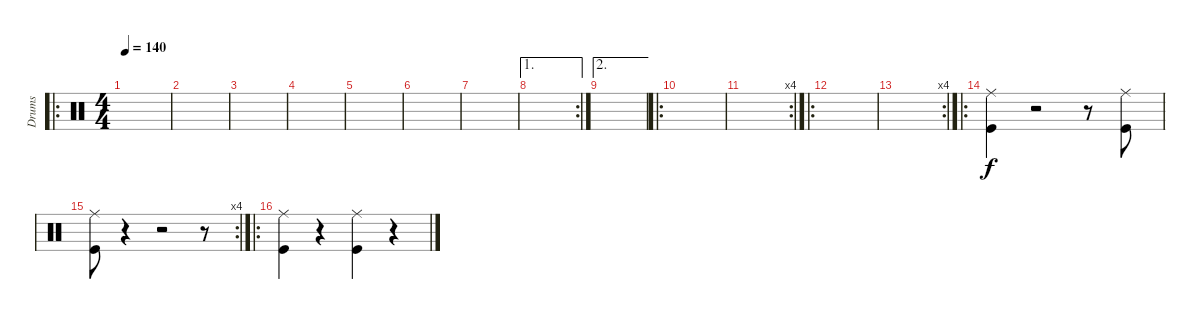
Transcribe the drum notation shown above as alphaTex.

\track ("Drums" "Drums") {instrument percussion}
\staff {score}
\articulation defaults
\ro
\ts (4 4)
\tempo 140
\clef neutral
\ks c
|
|
|
|
|
|
|
\ae 1
\rc 2
|
\ae 2
|
\ro
|
\rc 4
|
\ro
|
\rc 4
|
\ro
("Kick (hit)" "Ride (middle)").4 r.2 r.8 ("Kick (hit)" "Ride (middle)").8 |
\rc 4
("Kick (hit)" "Ride (middle)").8 r.4 r.2 r.8 |
\ro
("Kick (hit)" "Ride (middle)").4 r.4 ("Kick (hit)" "Ride (middle)").4 r.4
